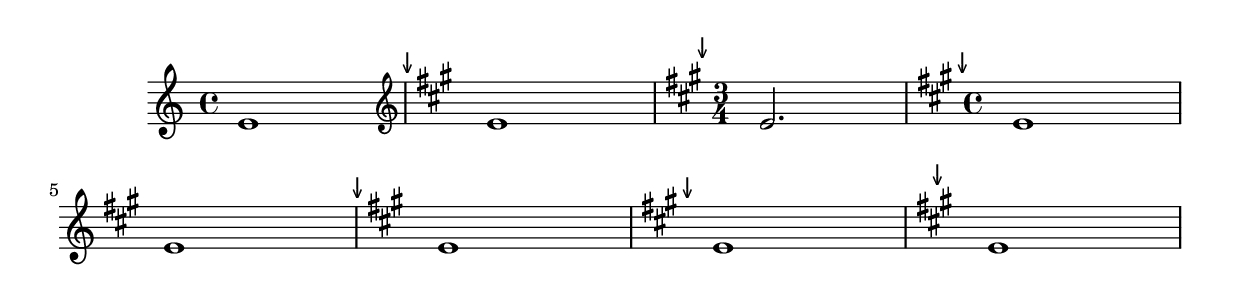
%% Do not edit this file; it is automatically
%% generated from LSR http://lsr.dsi.unimi.it
%% This file is in the public domain.
\version "2.13.16"

\header {
  lsrtags = "text"

%% Translation of GIT committish: 00ef2ac3dd16e21c9ffdffaa4d6d043a3f1a76e6
  texidoces = "
Si están especificadas, las marcas de texto se pueden alinear con
objetos de notación distintos a las líneas divisorias.  Entre estos
objetos se encuentran @code{ambitus}, @code{breathing-sign},
@code{clef}, @code{custos}, @code{staff-bar}, @code{left-edge},
@code{key-cancellation}, @code{key-signature} y @code{time-signature}.

En estos casos, las marcas de texto se centran horizontalmente sobre
el objeto, aunque esto se puede cambiar, como se muestra en la segunda
línea de este ejemplo (en una partitura con varios pentagramas, se
debe hacer este ajuste para todos los pentagramas).

"
  doctitlees = "Alinear marcas con varios objetos de notación"


%% Translation of GIT committish: d96023d8792c8af202c7cb8508010c0d3648899d
  texidocde = "
Wenn angegeben, können Textzeichen auch an anderen Objekten als Taktstrichen
ausgerichtet werden.  Zu diesen Objekten gehören @code{ambitus},
@code{breathing-sign}, @code{clef}, @code{custos}, @code{staff-bar},
@code{left-edge}, @code{key-cancellation}, @code{key-signature} und
@code{time-signature}.

In diesem Fall werden die Zeichen horizontal über dem Objekt zentriert.
Diese Ausrichtung kann auch geändert werden, wie die zweite Zeile
des Beispiels zeigt.  In einer Partitur mit vielen Systemen sollte
diese Einstellung für alle Systeme gemacht werden.

"

  doctitlede = "Zeichen an verschiedenen Notationsobjekten ausrichten"

%% Translation of GIT committish: c2e8b1d6d671dbfc138f890cbc7e9882b7be2761
  texidocfr = "
Les indications textuelles peuvent s'aligner par rapport à d'autres
objets que des barres de mesure, tels que @code{ambitus},
@code{breathing-sign}, @code{clef}, @code{custos}, @code{staff-bar},
@code{left-edge}, @code{key-cancellation}, @code{key-signature}, ou
@code{time-signature}.



Par défaut, les indications textuelles sont alignées avec le milieu
des objets de notation. Bien entendu, vous pouvez modifier les
propriétés des objets en question pour obtenir un autre
résultat comme l'illustre la deuxième ligne de l'exemple.  Dans le cas
de portées multiples, ces réglages doivent être faits pour chacune
d'entre elles.



"
  doctitlefr = "Alignement des indications par rapport à divers objets
de notation"


  texidoc = "
If specified, text marks may be aligned with notation objects other
than bar lines.  These objects include @code{ambitus},
@code{breathing-sign}, @code{clef}, @code{custos}, @code{staff-bar},
@code{left-edge}, @code{key-cancellation}, @code{key-signature}, and
@code{time-signature}.



In such cases, text marks will be horizontally centered above the
object. However this can be changed, as demonstrated on the second line
of this example (in a score with multiple staves, this setting should
be done for all the staves).



"
  doctitle = "Aligning marks with various notation objects"
} % begin verbatim

\relative c' {
  e1

  % the RehearsalMark will be centered above the Clef
  \override Score.RehearsalMark #'break-align-symbols = #'(clef)
  \key a \major
  \clef treble
  \mark "↓"
  e1

  % the RehearsalMark will be centered above the TimeSignature
  \override Score.RehearsalMark #'break-align-symbols = #'(time-signature)
  \key a \major
  \clef treble
  \time 3/4
  \mark \markup { \char ##x2193 }
  e2.

  % the RehearsalMark will be centered above the KeySignature
  \override Score.RehearsalMark #'break-align-symbols = #'(key-signature)
  \key a \major
  \clef treble
  \time 4/4
  \mark \markup { \char ##x2193 }
  e1

  \break
  e1

  % the RehearsalMark will be aligned with the left edge of the KeySignature
  \once \override Score.KeySignature #'break-align-anchor-alignment = #LEFT
  \mark \markup { \char ##x2193 }
  \key a \major
  e1

  % the RehearsalMark will be aligned with the right edge of the KeySignature
  \once \override Score.KeySignature #'break-align-anchor-alignment = #RIGHT
  \key a \major
  \mark \markup { \char ##x2193 }
  e1

  % the RehearsalMark will be aligned with the left edge of the KeySignature
  % and then shifted right by one unit.
  \once \override Score.KeySignature #'break-align-anchor = #1
  \key a \major
  \mark \markup { \char ##x2193 }
  e1
}
